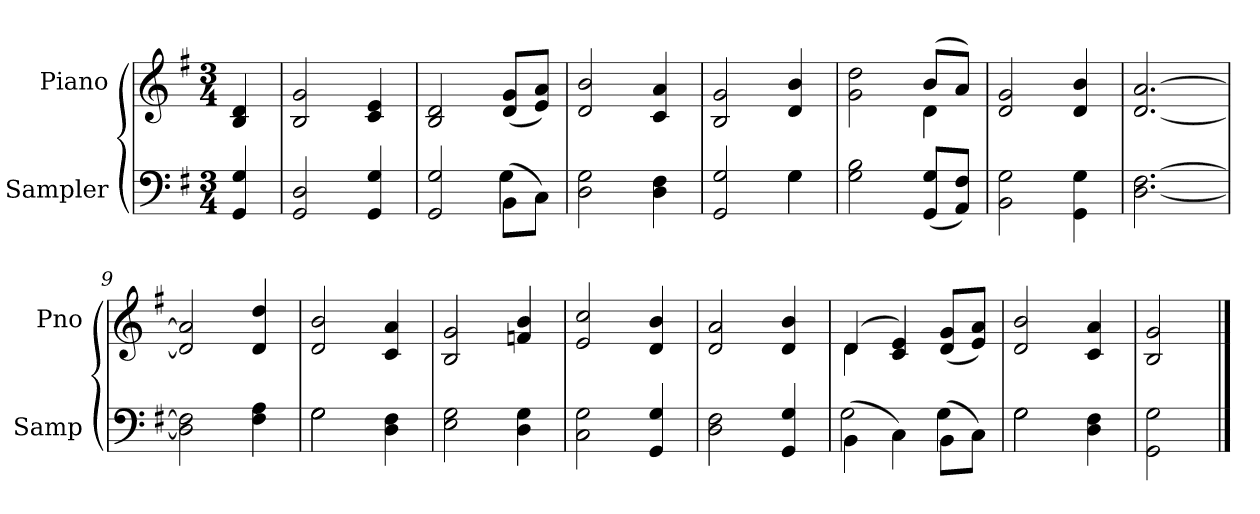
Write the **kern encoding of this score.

**kern	**kern
*part2	*part1
*staff2	*staff1
*I"Sampler	*I"Piano
*I'Samp	*I'Pno
*clefF4	*clefG2
*k[f#]	*k[f#]
*G:	*G:
*M3/4	*M3/4
=1	=1
4GG 4G	4B 4d
=2	=2
2GG 2D	2B 2g
4GG 4G	4c 4e
=3	=3
*^	*
2GG 2G	2ryy	2B 2d
(8BB\L	4G	(8d/ 8g/L
8C\J)	.	8e/ 8a/J)
*v	*v	*
=4	=4
2D 2G	2d 2b
4D 4F#	4c 4a
=5	=5
*^	*
2GG 2G	2ryy	2B 2g
4G\	4G	4d 4b
*v	*v	*
=6	=6
*	*^
2G 2B	2g 2dd	2ryy
(8GG/ 8G/L	(8b/L	4d
8AA/ 8F#/J)	8a/J)	.
*	*v	*v
=7	=7
2BB\ 2G\	2d 2g
4GG\ 4G\	4d 4b
=8	=8
[2.D [2.F#	[2.d [2.a
=9	=9
2D] 2F#]	2d] 2a]
4F# 4A	4d 4dd
=10	=10
*^	*
2G\	2G	2d 2b
4D 4F#	4ryy	4c 4a
*v	*v	*
=11	=11
2E 2G	2B 2g
4D 4G	4fn 4b
=12	=12
2C 2G	2e 2cc
4GG 4G	4d 4b
=13	=13
2D 2F#	2d 2a
4GG 4G	4d 4b
=14	=14
*^	*^
(4BB\	2G	(4d/	4d
4C\)	.	4c 4e)	2ryy
(8BB\L	4G	(8d/ 8g/L	.
8C\J)	.	8e/ 8a/J)	.
*	*	*v	*v
=15	=15	=15
2G\	2G	2d 2b
4D\ 4F#\	4ryy	4c 4a
*v	*v	*
=16	=16
2GG\ 2G\	2B 2g
==	==
*-	*-
